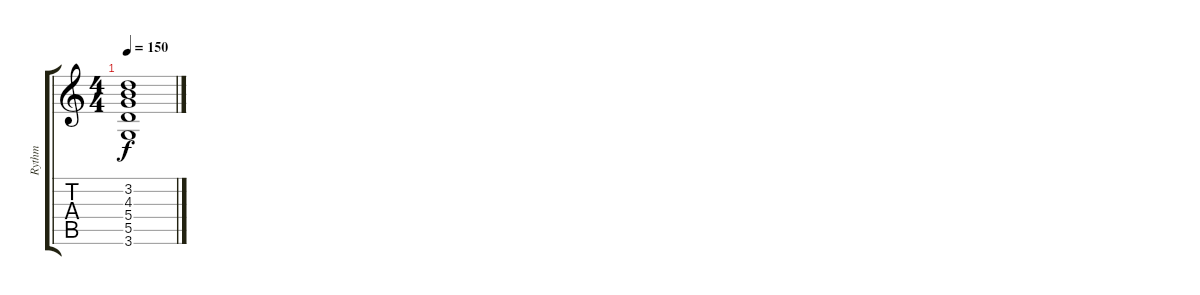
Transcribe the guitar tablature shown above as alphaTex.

\track ("Rythm" "Rythm") {instrument electricguitarmuted}
\staff {score tabs}
\tuning (E4 B3 G3 D3 A2 E2) {hide}
\ts (4 4)
\tempo 150
\clef g2
\ks c
(3.2{t} 4.3{t} 5.4{t} 5.5{t} 3.6{t}).1{dy f}
